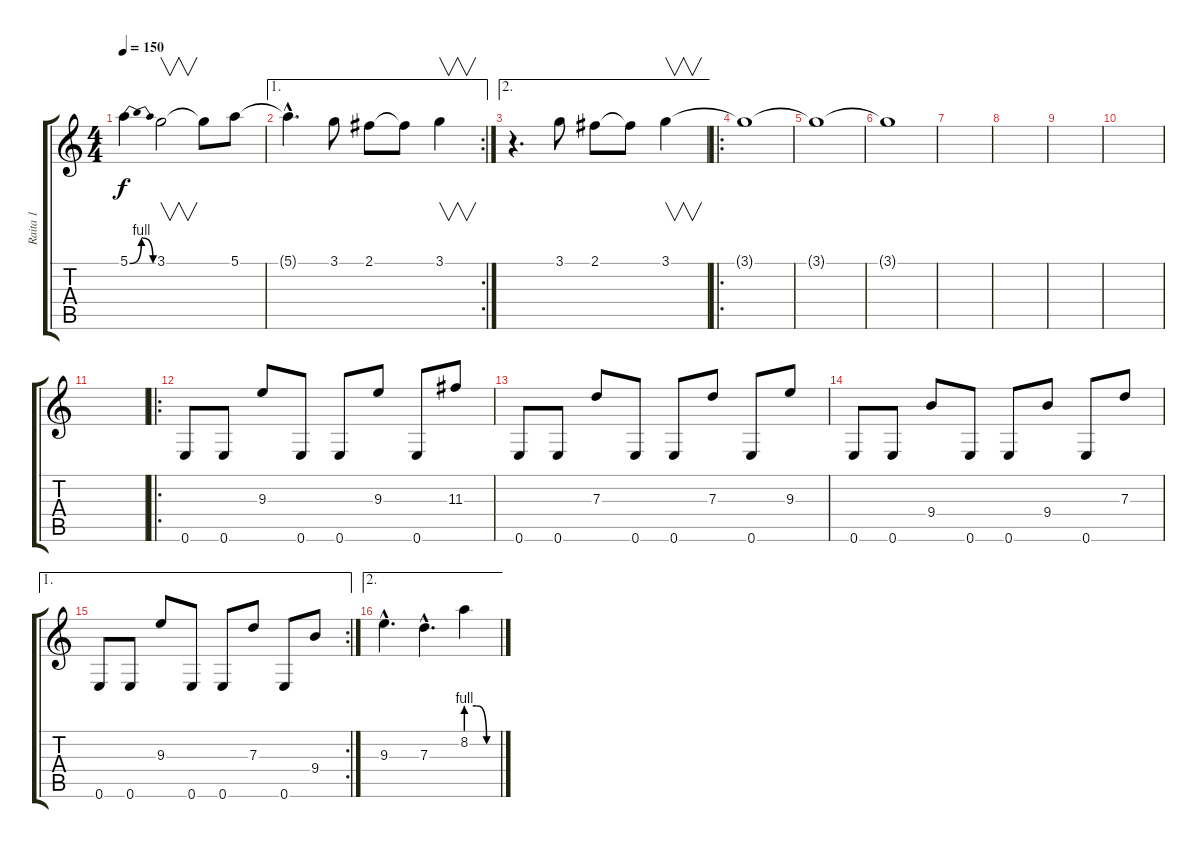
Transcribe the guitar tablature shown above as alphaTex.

\track ("Raita 1" "Raita 1") {instrument distortionguitar}
\staff {score tabs}
\tuning (E4 B3 G3 D3 A2 E2) {hide}
\ts (4 4)
\tempo 150
\clef g2
\ks c
5.1{be (bendrelease 0 0 30 4 30 4 60 0)}.4{dy f} 3.1.2{v} 3.1{t}.8 5.1.8 |
\ae 1
\rc 2
5.1{hac t}.4{d} 3.1.8 2.1.8 2.1{t}.8 3.1.4{v} |
\ae 2
r.4{d} 3.1.8 2.1.8 2.1{t}.8 3.1.4{v} |
\ro
3.1{t}.1{volume 6} |
3.1{t}.1 |
3.1{t}.1 |
|
|
|
|
|
\ro
0.6.8{volume 13 instrument distortionguitar} 0.6.8 9.3.8 0.6.8 0.6.8 9.3.8 0.6.8 11.3.8 |
0.6.8 0.6.8 7.3.8 0.6.8 0.6.8 7.3.8 0.6.8 9.3.8 |
0.6.8 0.6.8 9.4.8 0.6.8 0.6.8 9.4.8 0.6.8 7.3.8 |
\ae 1
\rc 2
0.6.8 0.6.8 9.3.8 0.6.8 0.6.8 7.3.8 0.6.8 9.4.8 |
\ae 2
9.3{hac}.4{d} 7.3{hac}.4{d} 8.2{be (custom 0 4 20 4 40 0 60 0)}.4
